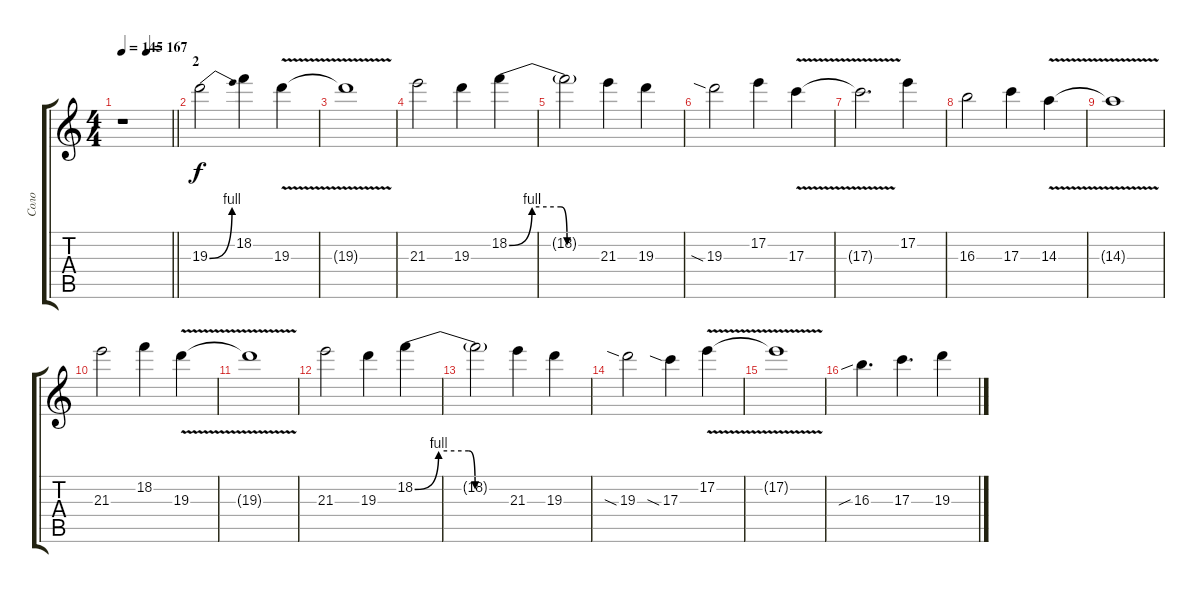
\track ("Соло" "Соло") {instrument distortionguitar}
\staff {score tabs}
\tuning (E4 B3 G3 D3 A2 E2) {hide}
\ts (4 4)
\tempo 145
\tempo (167 0.5)
\clef g2
\barLineRight lightlight
\ks c
r.1{dy f} |
\section ("" "2")
19.3{be (bend 0 0 60 4)}.2 18.2.4 19.3{v}.4 |
19.3{t}.1 |
21.3.2 19.3.4 18.2{be (custom 0 0 15 4 34 4 38 0 46 0 51 0 60 0)}.4 |
18.2{t}.2 21.3.4 19.3.4 |
19.3{sia}.2 17.2.4 17.3{v}.4 |
17.3{t}.2{d} 17.2.4 |
16.3.2 17.3.4 14.3{v}.4 |
14.3{t}.1 |
21.3.2 18.2.4 19.3{v}.4 |
19.3{t}.1 |
21.3.2 19.3.4 18.2{be (custom 0 0 15 4 34 4 38 0 46 0 51 0 60 0)}.4 |
18.2{t}.2 21.3.4 19.3.4 |
19.3{sia}.2 17.3{sia}.4 17.2{v}.4 |
17.2{t}.1 |
16.3{sib}.4{d} 17.3.4{d} 19.3.4
